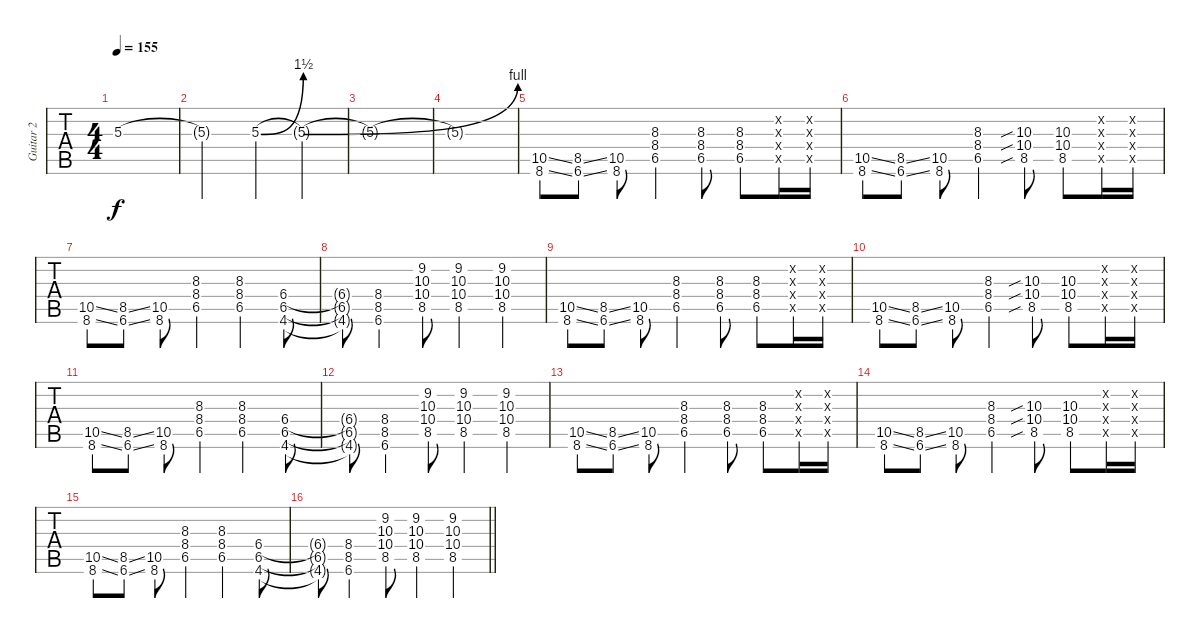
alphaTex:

\track ("Guitar 2" "Guitar 2") {instrument distortionguitar}
\staff {tabs}
\tuning (E4 B3 G3 D3 A2 E2) {hide}
\ts (4 4)
\tempo 155
\clef g2
\ks eb
5.3{t}.1{dy f} |
5.3{t}.2 5.3{be (bend 0 0 60 6)}.4 5.3{be (bend 0 0 60 4) t}.4 |
5.3{t}.1 |
5.3{t}.1 |
(10.5{ss} 8.6{ss}).8 (8.5{ss} 6.6{ss}).8 (10.5 8.6).8 (8.3 8.4 6.5).4 (8.3 8.4 6.5).8 (8.3 8.4 6.5).8 (0.2{x} 0.3{x} 0.4{x} 0.5{x}).16 (0.2{x} 0.3{x} 0.4{x} 0.5{x}).16 |
(10.5{ss} 8.6{ss}).8 (8.5{ss} 6.6{ss}).8 (10.5 8.6).8 (8.3 8.4 6.5).4 (10.3{sib} 10.4{sib} 8.5{sib}).8 (10.3 10.4 8.5).8 (0.2{x} 0.3{x} 0.4{x} 0.5{x}).16 (0.2{x} 0.3{x} 0.4{x} 0.5{x}).16 |
(10.5{ss} 8.6{ss}).8 (8.5{ss} 6.6{ss}).8 (10.5 8.6).8 (8.3 8.4 6.5).4 (8.3 8.4{st} 6.5).4 (6.4 6.5 4.6).8 |
(6.4{t} 6.5{t} 4.6{t}).8 (8.4{st} 8.5 6.6).4 (9.2 10.3 10.4 8.5).8 (9.2 10.3 10.4 8.5).4 (9.2 10.3 10.4 8.5).4 |
(10.5{ss} 8.6{ss}).8 (8.5{ss} 6.6{ss}).8 (10.5 8.6).8 (8.3 8.4 6.5).4 (8.3 8.4 6.5).8 (8.3 8.4 6.5).8 (0.2{x} 0.3{x} 0.4{x} 0.5{x}).16 (0.2{x} 0.3{x} 0.4{x} 0.5{x}).16 |
(10.5{ss} 8.6{ss}).8 (8.5{ss} 6.6{ss}).8 (10.5 8.6).8 (8.3 8.4 6.5).4 (10.3{sib} 10.4{sib} 8.5{sib}).8 (10.3 10.4 8.5).8 (0.2{x} 0.3{x} 0.4{x} 0.5{x}).16 (0.2{x} 0.3{x} 0.4{x} 0.5{x}).16 |
(10.5{ss} 8.6{ss}).8 (8.5{ss} 6.6{ss}).8 (10.5 8.6).8 (8.3 8.4 6.5).4 (8.3 8.4{st} 6.5).4 (6.4 6.5 4.6).8 |
(6.4{t} 6.5{t} 4.6{t}).8 (8.4{st} 8.5 6.6).4 (9.2 10.3 10.4 8.5).8 (9.2 10.3 10.4 8.5).4 (9.2 10.3 10.4 8.5).4 |
(10.5{ss} 8.6{ss}).8 (8.5{ss} 6.6{ss}).8 (10.5 8.6).8 (8.3 8.4 6.5).4 (8.3 8.4 6.5).8 (8.3 8.4 6.5).8 (0.2{x} 0.3{x} 0.4{x} 0.5{x}).16 (0.2{x} 0.3{x} 0.4{x} 0.5{x}).16 |
(10.5{ss} 8.6{ss}).8 (8.5{ss} 6.6{ss}).8 (10.5 8.6).8 (8.3 8.4 6.5).4 (10.3{sib} 10.4{sib} 8.5{sib}).8 (10.3 10.4 8.5).8 (0.2{x} 0.3{x} 0.4{x} 0.5{x}).16 (0.2{x} 0.3{x} 0.4{x} 0.5{x}).16 |
(10.5{ss} 8.6{ss}).8 (8.5{ss} 6.6{ss}).8 (10.5 8.6).8 (8.3 8.4 6.5).4 (8.3 8.4{st} 6.5).4 (6.4 6.5 4.6).8 |
\barLineRight lightlight
(6.4{t} 6.5{t} 4.6{t}).8 (8.4{st} 8.5 6.6).4 (9.2 10.3 10.4 8.5).8 (9.2 10.3 10.4 8.5).4 (9.2 10.3 10.4 8.5).4
